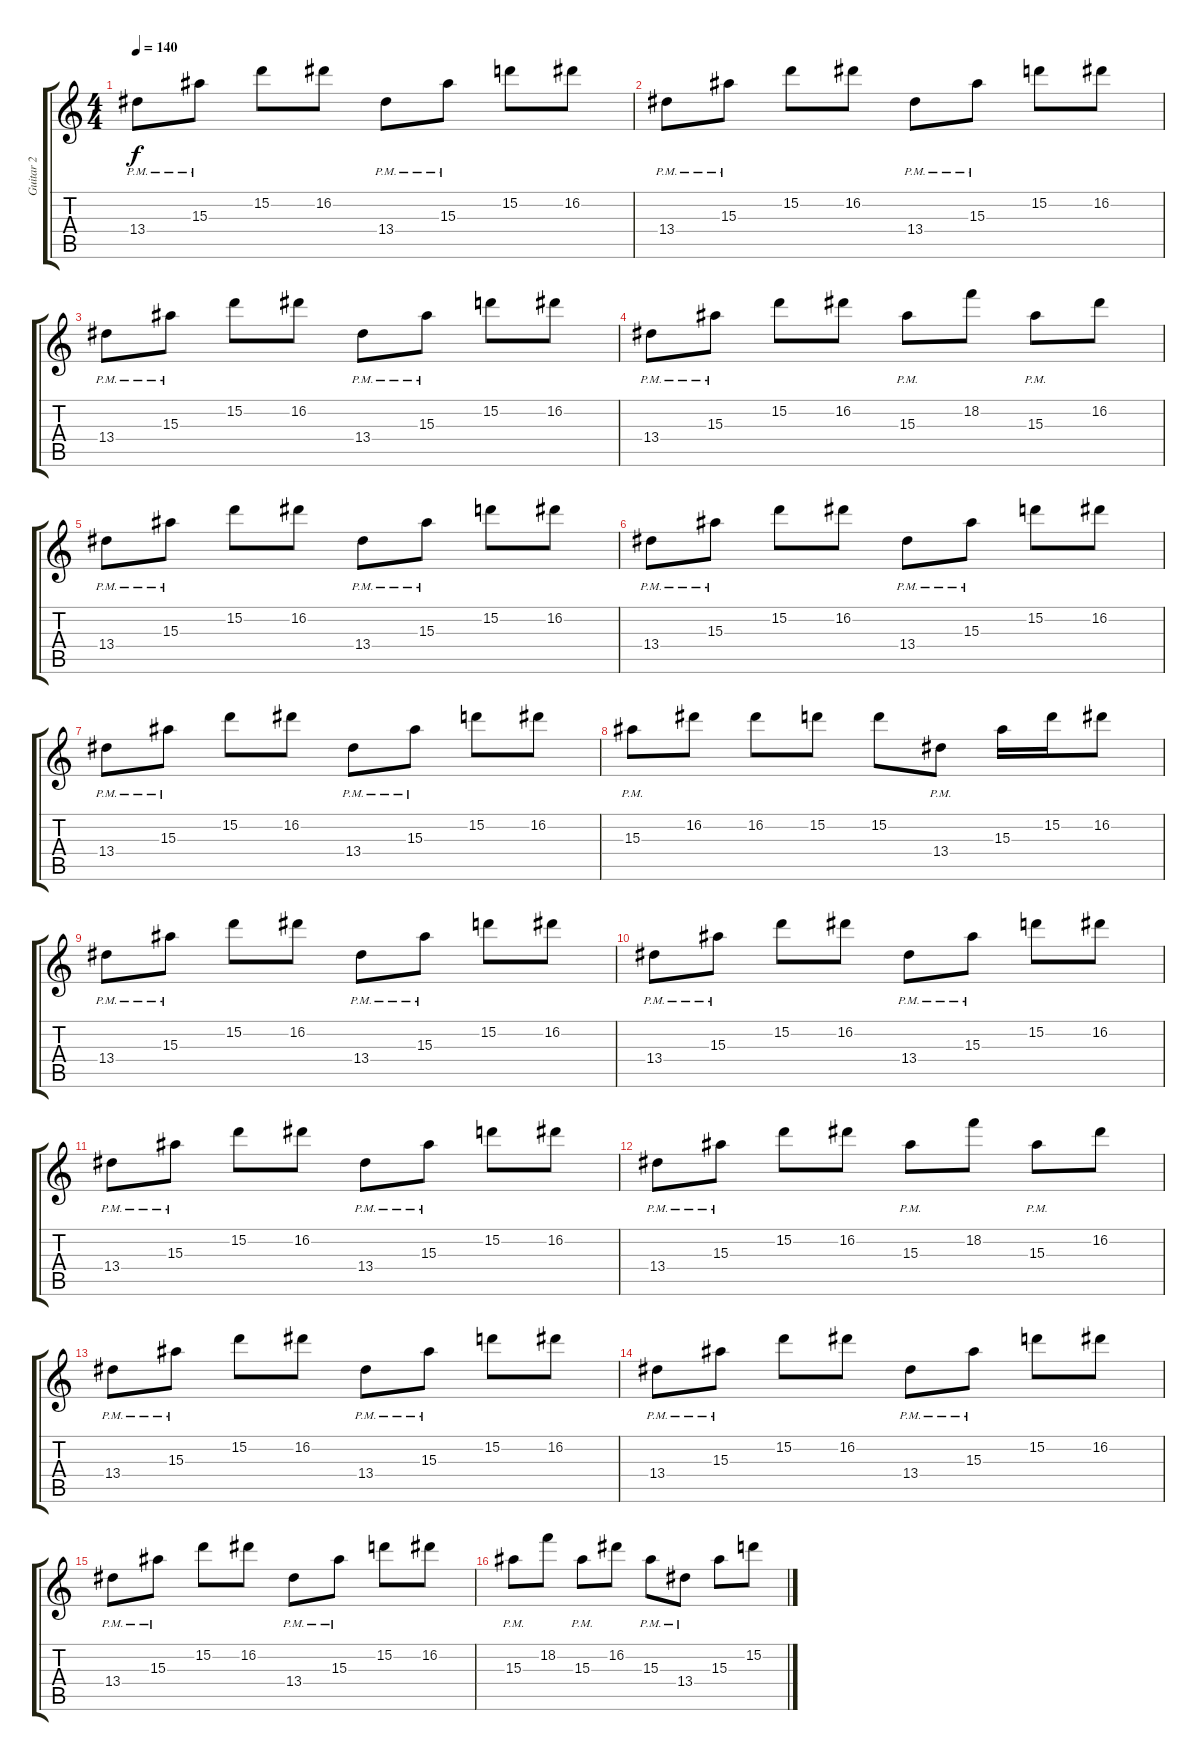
\track ("Guitar 2" "Guitar 2") {instrument overdrivenguitar}
\staff {score tabs}
\tuning (E4 B3 G3 D3 A2 D2) {hide}
\ts (4 4)
\tempo 140
\clef g2
\ks c
13.4{pm}.8{dy f} 15.3{pm}.8 15.2.8 16.2.8 13.4{pm}.8 15.3{pm}.8 15.2.8 16.2.8 |
13.4{pm}.8 15.3{pm}.8 15.2.8 16.2.8 13.4{pm}.8 15.3{pm}.8 15.2.8 16.2.8 |
13.4{pm}.8 15.3{pm}.8 15.2.8 16.2.8 13.4{pm}.8 15.3{pm}.8 15.2.8 16.2.8 |
13.4{pm}.8 15.3{pm}.8 15.2.8 16.2.8 15.3{pm}.8 18.2.8 15.3{pm}.8 16.2.8 |
13.4{pm}.8 15.3{pm}.8 15.2.8 16.2.8 13.4{pm}.8 15.3{pm}.8 15.2.8 16.2.8 |
13.4{pm}.8 15.3{pm}.8 15.2.8 16.2.8 13.4{pm}.8 15.3{pm}.8 15.2.8 16.2.8 |
13.4{pm}.8 15.3{pm}.8 15.2.8 16.2.8 13.4{pm}.8 15.3{pm}.8 15.2.8 16.2.8 |
15.3{pm}.8 16.2.8 16.2.8 15.2.8 15.2.8 13.4{pm}.8 15.3.16 15.2.16 16.2.8 |
13.4{pm}.8 15.3{pm}.8 15.2.8 16.2.8 13.4{pm}.8 15.3{pm}.8 15.2.8 16.2.8 |
13.4{pm}.8 15.3{pm}.8 15.2.8 16.2.8 13.4{pm}.8 15.3{pm}.8 15.2.8 16.2.8 |
13.4{pm}.8 15.3{pm}.8 15.2.8 16.2.8 13.4{pm}.8 15.3{pm}.8 15.2.8 16.2.8 |
13.4{pm}.8 15.3{pm}.8 15.2.8 16.2.8 15.3{pm}.8 18.2.8 15.3{pm}.8 16.2.8 |
13.4{pm}.8 15.3{pm}.8 15.2.8 16.2.8 13.4{pm}.8 15.3{pm}.8 15.2.8 16.2.8 |
13.4{pm}.8 15.3{pm}.8 15.2.8 16.2.8 13.4{pm}.8 15.3{pm}.8 15.2.8 16.2.8 |
13.4{pm}.8 15.3{pm}.8 15.2.8 16.2.8 13.4{pm}.8 15.3{pm}.8 15.2.8 16.2.8 |
15.3{pm}.8 18.2.8 15.3{pm}.8 16.2.8 15.3{pm}.8 13.4{pm}.8 15.3.8 15.2.8
